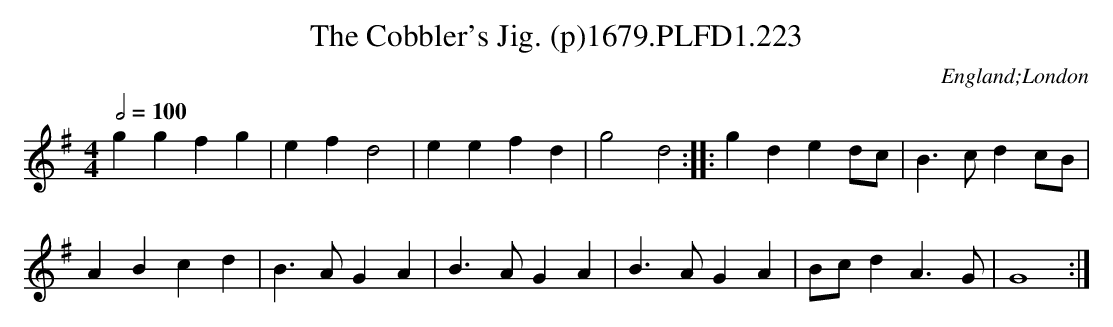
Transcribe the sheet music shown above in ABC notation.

X:1
T:Cobbler's Jig. (p)1679.PLFD1.223, The
M:4/4
L:1/4
Q:1/2=100
O:England;London
K:G
ggfg|efd2|eefd|g2d2:||:gded/c/|B>cdc/B/|
ABcd|B>AGA|B>AGA|B>AGA|B/c/dA>G|G4:|
